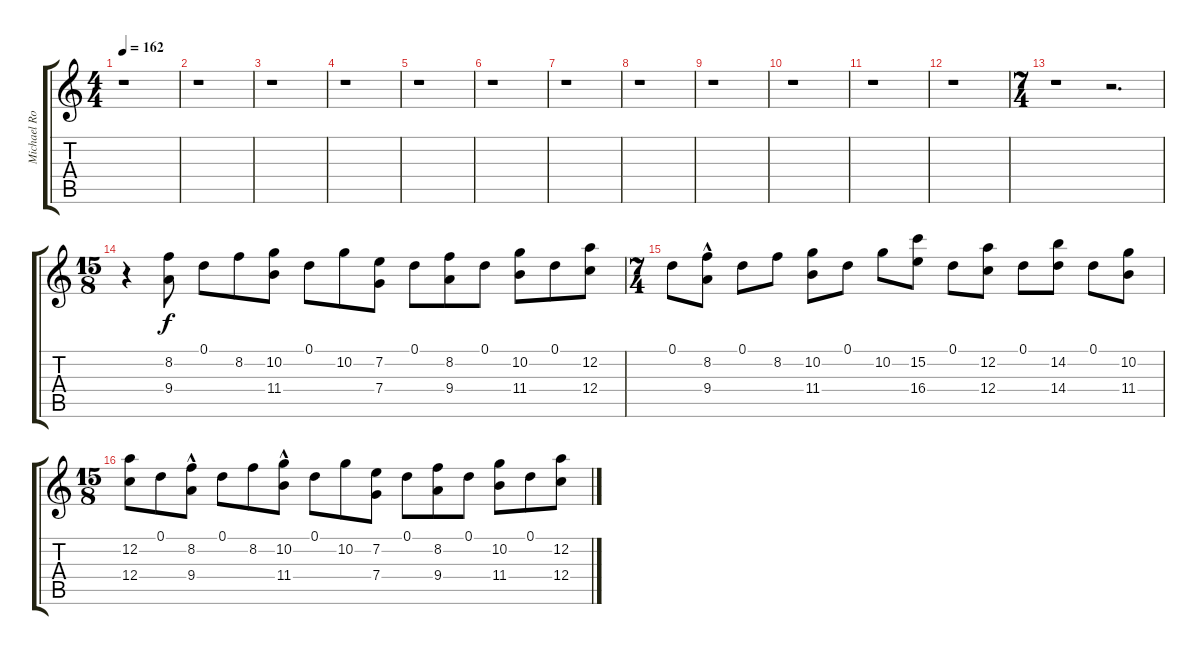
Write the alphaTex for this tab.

\track ("Michael Romeo Clean" "Michael Ro") {instrument electricguitarclean}
\staff {score tabs}
\tuning (D4 A3 F3 C3 G2 D2) {hide}
\ts (4 4)
\tempo 162
\clef g2
\ks c
r.1{dy f} |
r.1 |
r.1 |
r.1 |
r.1 |
r.1 |
r.1 |
r.1 |
r.1 |
r.1 |
r.1 |
r.1 |
\ts (7 4)
r.1 r.2{d} |
\ts (15 8)
r.4 (8.2 9.4).8 0.1.8 8.2.8 (10.2 11.4).8 0.1.8 10.2.8 (7.2 7.4).8 0.1.8 (8.2 9.4).8 0.1.8 (10.2 11.4).8 0.1.8 (12.2 12.4).8 |
\ts (7 4)
0.1.8 (8.2 9.4{hac}).8 0.1.8 8.2.8 (10.2 11.4).8 0.1.8 10.2.8 (15.2 16.4).8 0.1.8 (12.2 12.4).8 0.1.8 (14.2 14.4).8 0.1.8 (10.2 11.4).8 |
\ts (15 8)
(12.2 12.4).8 0.1.8 (8.2 9.4{hac}).8 0.1.8 8.2.8 (10.2 11.4{hac}).8 0.1.8 10.2.8 (7.2 7.4).8 0.1.8 (8.2 9.4).8 0.1.8 (10.2 11.4).8 0.1.8 (12.2 12.4).8
